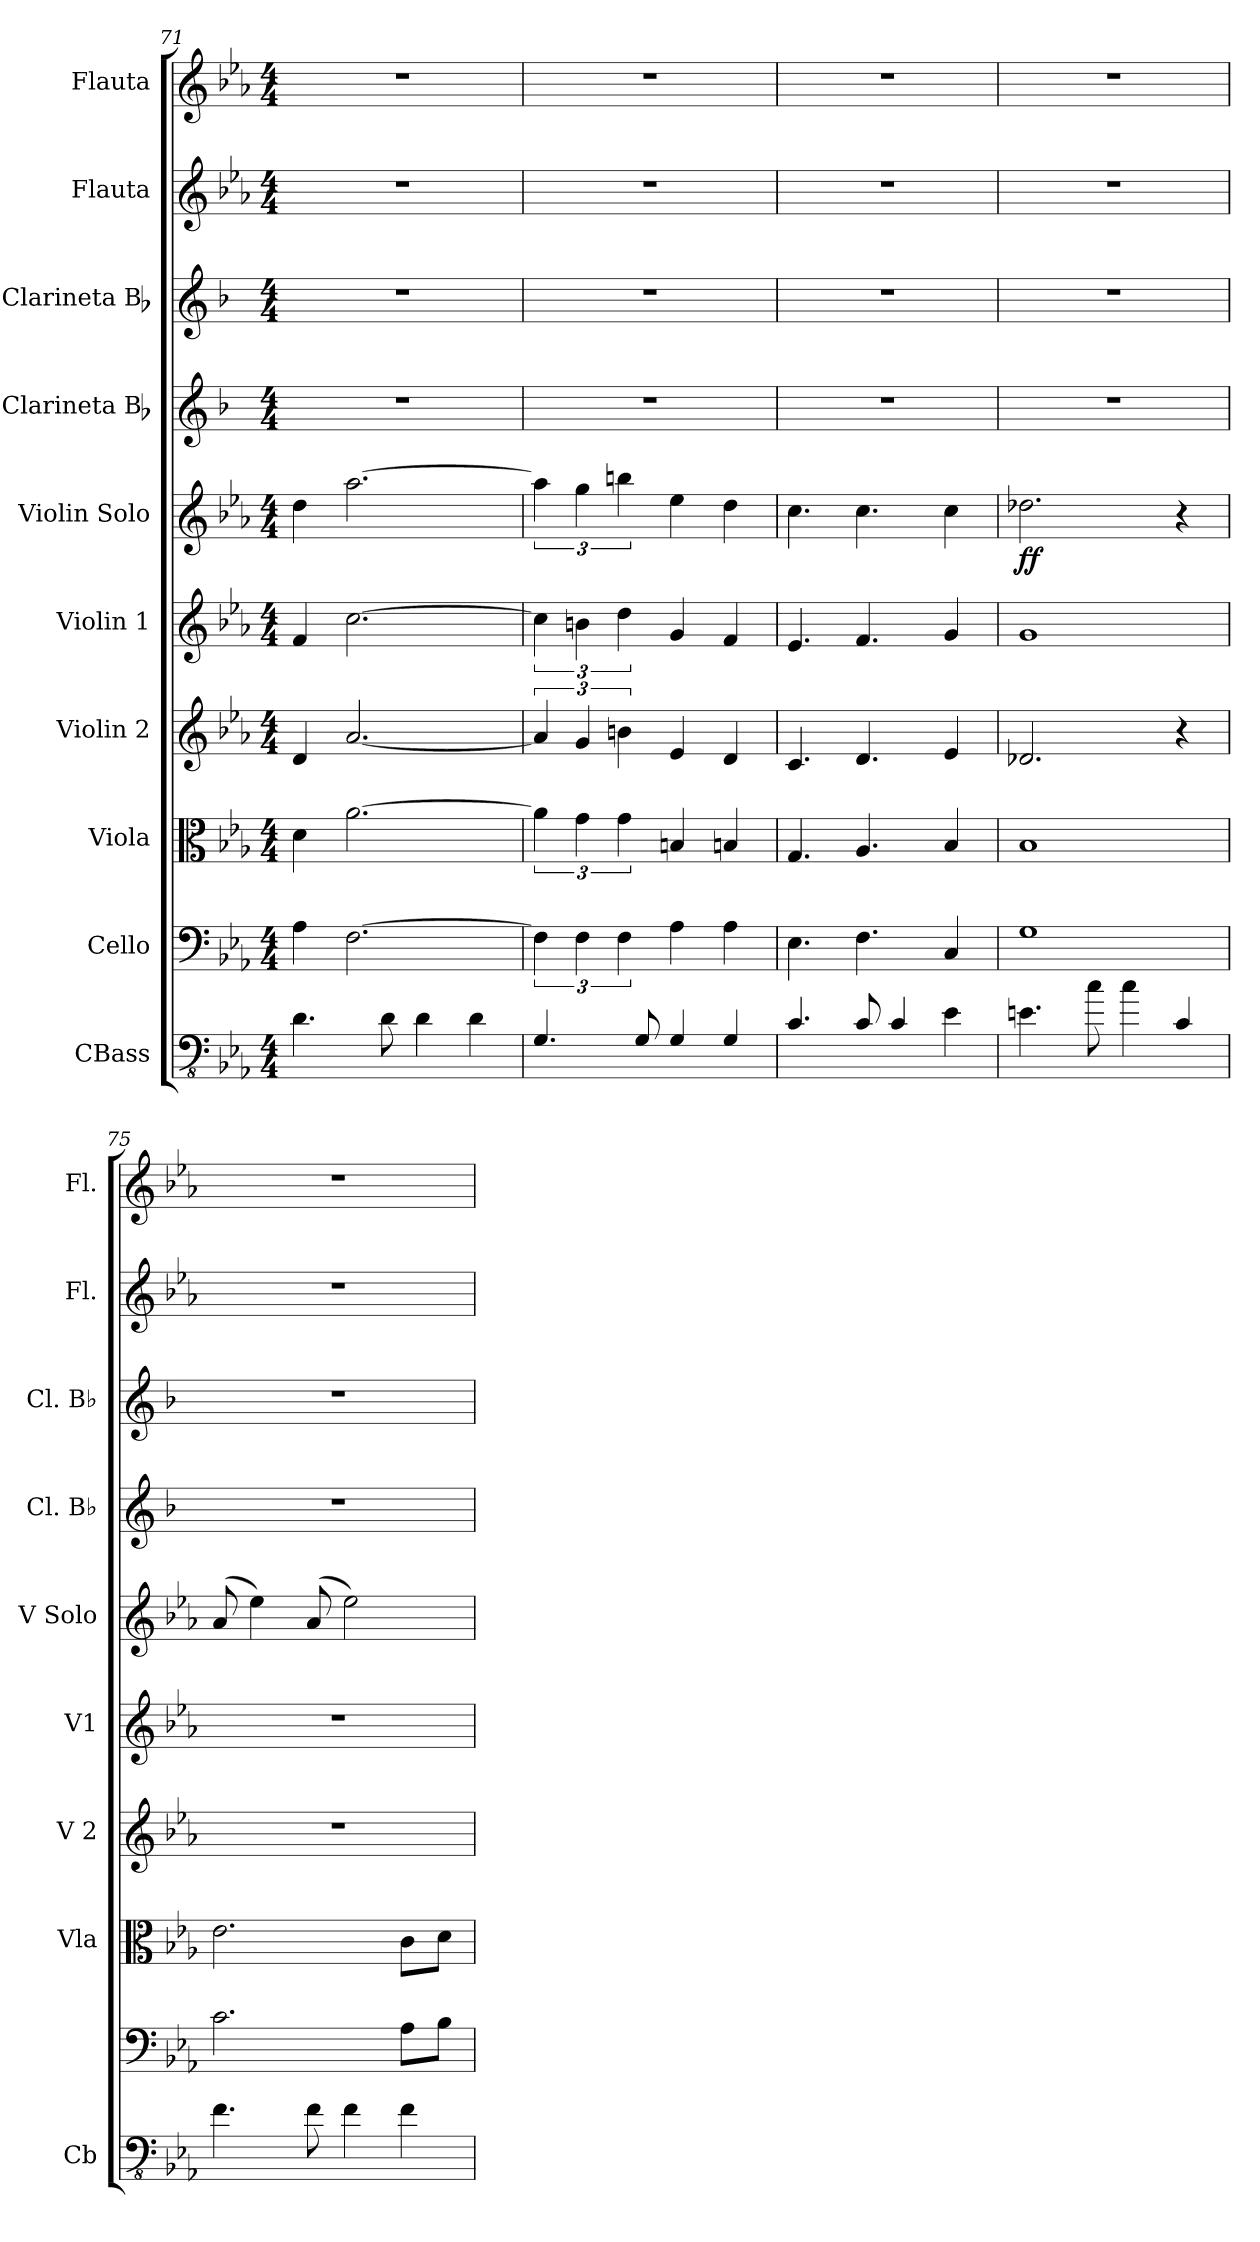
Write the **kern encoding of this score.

**kern	**kern	**kern	**kern	**kern	**kern	**dynam	**kern	**kern	**kern	**kern
*part10	*part9	*part8	*part7	*part6	*part5	*part5	*part4	*part3	*part2	*part1
*staff10	*staff9	*staff8	*staff7	*staff6	*staff5	*staff5	*staff4	*staff3	*staff2	*staff1
*I"CBass	*I"Cello	*I"Viola	*I"Violin 2	*I"Violin 1	*I"Violin Solo	*	*I"Clarineta Bb	*I"Clarineta Bb	*I"Flauta	*I"Flauta
*I'Cb	*	*I'Vla	*I'V 2	*I'V1	*I'V Solo	*	*I'Cl. Bb	*I'Cl. Bb	*I'Fl.	*I'Fl.
*clefFv4	*clefF4	*clefC3	*clefG2	*clefG2	*clefG2	*	*clefG2	*clefG2	*clefG2	*clefG2
*ITrd7c12	*	*	*	*	*	*	*ITrd1c2	*ITrd1c2	*	*
*k[b-e-a-]	*k[b-e-a-]	*k[b-e-a-]	*k[b-e-a-]	*k[b-e-a-]	*k[b-e-a-]	*	*k[b-e-a-]	*k[b-e-a-]	*k[b-e-a-]	*k[b-e-a-]
*M4/4	*M4/4	*M4/4	*M4/4	*M4/4	*M4/4	*	*M4/4	*M4/4	*M4/4	*M4/4
=71	=71	=71	=71	=71	=71	=71	=71	=71	=71	=71
4.DD\	4A-\	4d\	4d/	4f/	4dd\	.	1r	1r	1r	1r
.	[2.F\	[2.a-\	[2.a-/	[2.cc\	[2.aa-\	.	.	.	.	.
8DD\	.	.	.	.	.	.	.	.	.	.
4DD\	.	.	.	.	.	.	.	.	.	.
4DD\	.	.	.	.	.	.	.	.	.	.
=72	=72	=72	=72	=72	=72	=72	=72	=72	=72	=72
4.GGG/	6F\]	6a-\]	6a-/]	6cc\]	6aa-\]	.	1r	1r	1r	1r
.	6F\	6g\	6g/	6bn\	6gg\	.	.	.	.	.
.	6F\	6g\	6bn\	6dd\	6bbn\	.	.	.	.	.
8GGG/	.	.	.	.	.	.	.	.	.	.
4GGG/	4A-\	4Bn/	4e-/	4g/	4ee-\	.	.	.	.	.
4GGG/	4A-\	4Bn/	4d/	4f/	4dd\	.	.	.	.	.
=73	=73	=73	=73	=73	=73	=73	=73	=73	=73	=73
4.CC/	4.E-\	4.G/	4.c/	4.e-/	4.cc\	.	1r	1r	1r	1r
8CC/	4.F\	4.A-/	4.d/	4.f/	4.cc\	.	.	.	.	.
4CC/	.	.	.	.	.	.	.	.	.	.
4EE-\	4C/	4B-/	4e-/	4g/	4cc\	.	.	.	.	.
=74	=74	=74	=74	=74	=74	=74	=74	=74	=74	=74
!	!	!	!	!	!	!LO:DY:b	!	!	!	!
4.EEn\	1G	1B-	2.d-X/	1g	2.dd-X\	ff	1r	1r	1r	1r
8C\	.	.	.	.	.	.	.	.	.	.
4C\	.	.	.	.	.	.	.	.	.	.
4CC/	.	.	4r	.	4r	.	.	.	.	.
!!LO:PB:g=z
=75	=75	=75	=75	=75	=75	=75	=75	=75	=75	=75
4.FF\	2.c\	2.e-\	1r	1r	(8a-/	.	1r	1r	1r	1r
.	.	.	.	.	4ee-\)	.	.	.	.	.
8FF\	.	.	.	.	(8a-/	.	.	.	.	.
4FF\	.	.	.	.	2ee-\)	.	.	.	.	.
4FF\	8A-\L	8c\L	.	.	.	.	.	.	.	.
.	8B-\J	8d\J	.	.	.	.	.	.	.	.
=	=	=	=	=	=	=	=	=	=	=
*-	*-	*-	*-	*-	*-	*-	*-	*-	*-	*-
